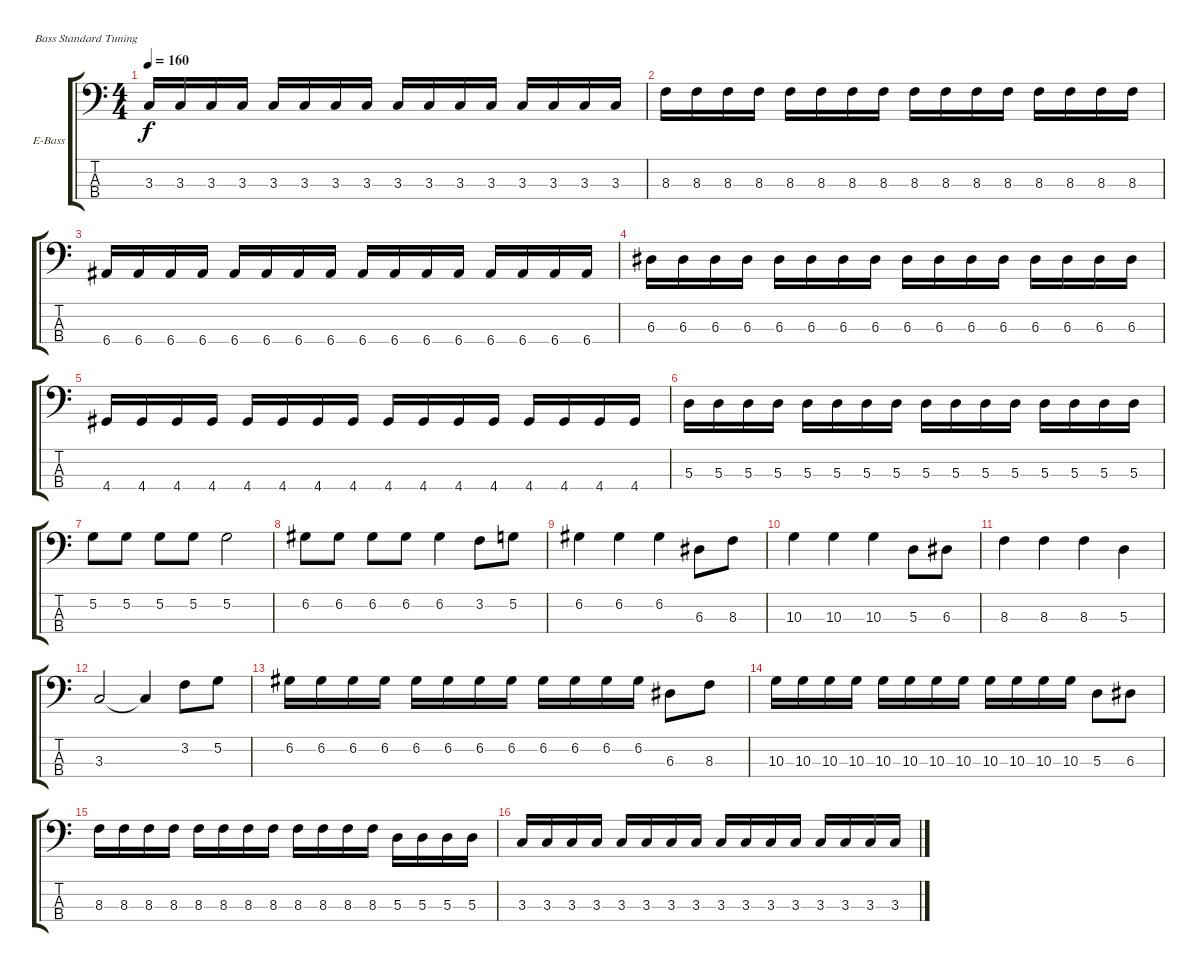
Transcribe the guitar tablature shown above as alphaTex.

\defaultSystemsLayout 4
\bracketExtendMode groupsimilarinstruments
\firstSystemTrackNameOrientation horizontal
\otherSystemsTrackNameOrientation horizontal
\track ("Electric Bass" "E-Bass") {instrument electricbassfinger}
\staff {score tabs}
\tuning (G2 D2 A1 E1)
\ts (4 4)
\tempo 160
\clef f4
\ks c
3.3.16{dy f} 3.3.16 3.3.16 3.3.16 3.3.16 3.3.16 3.3.16 3.3.16 3.3.16 3.3.16 3.3.16 3.3.16 3.3.16 3.3.16 3.3.16 3.3.16 |
8.3.16 8.3.16 8.3.16 8.3.16 8.3.16 8.3.16 8.3.16 8.3.16 8.3.16 8.3.16 8.3.16 8.3.16 8.3.16 8.3.16 8.3.16 8.3.16 |
6.4.16 6.4.16 6.4.16 6.4.16 6.4.16 6.4.16 6.4.16 6.4.16 6.4.16 6.4.16 6.4.16 6.4.16 6.4.16 6.4.16 6.4.16 6.4.16 |
6.3.16 6.3.16 6.3.16 6.3.16 6.3.16 6.3.16 6.3.16 6.3.16 6.3.16 6.3.16 6.3.16 6.3.16 6.3.16 6.3.16 6.3.16 6.3.16 |
4.4.16 4.4.16 4.4.16 4.4.16 4.4.16 4.4.16 4.4.16 4.4.16 4.4.16 4.4.16 4.4.16 4.4.16 4.4.16 4.4.16 4.4.16 4.4.16 |
5.3.16 5.3.16 5.3.16 5.3.16 5.3.16 5.3.16 5.3.16 5.3.16 5.3.16 5.3.16 5.3.16 5.3.16 5.3.16 5.3.16 5.3.16 5.3.16 |
5.2.8 5.2.8 5.2.8 5.2.8 5.2.2 |
6.2.8 6.2.8 6.2.8 6.2.8 6.2.4 3.2.8 5.2.8 |
6.2.4 6.2.4 6.2.4 6.3.8 8.3.8 |
10.3.4 10.3.4 10.3.4 5.3.8 6.3.8 |
8.3.4 8.3.4 8.3.4 5.3.4 |
3.3.2 3.3{t}.4 3.2.8 5.2.8 |
6.2.16 6.2.16 6.2.16 6.2.16 6.2.16 6.2.16 6.2.16 6.2.16 6.2.16 6.2.16 6.2.16 6.2.16 6.3.8 8.3.8 |
10.3.16 10.3.16 10.3.16 10.3.16 10.3.16 10.3.16 10.3.16 10.3.16 10.3.16 10.3.16 10.3.16 10.3.16 5.3.8 6.3.8 |
8.3.16 8.3.16 8.3.16 8.3.16 8.3.16 8.3.16 8.3.16 8.3.16 8.3.16 8.3.16 8.3.16 8.3.16 5.3.16 5.3.16 5.3.16 5.3.16 |
3.3.16 3.3.16 3.3.16 3.3.16 3.3.16 3.3.16 3.3.16 3.3.16 3.3.16 3.3.16 3.3.16 3.3.16 3.3.16 3.3.16 3.3.16 3.3.16
